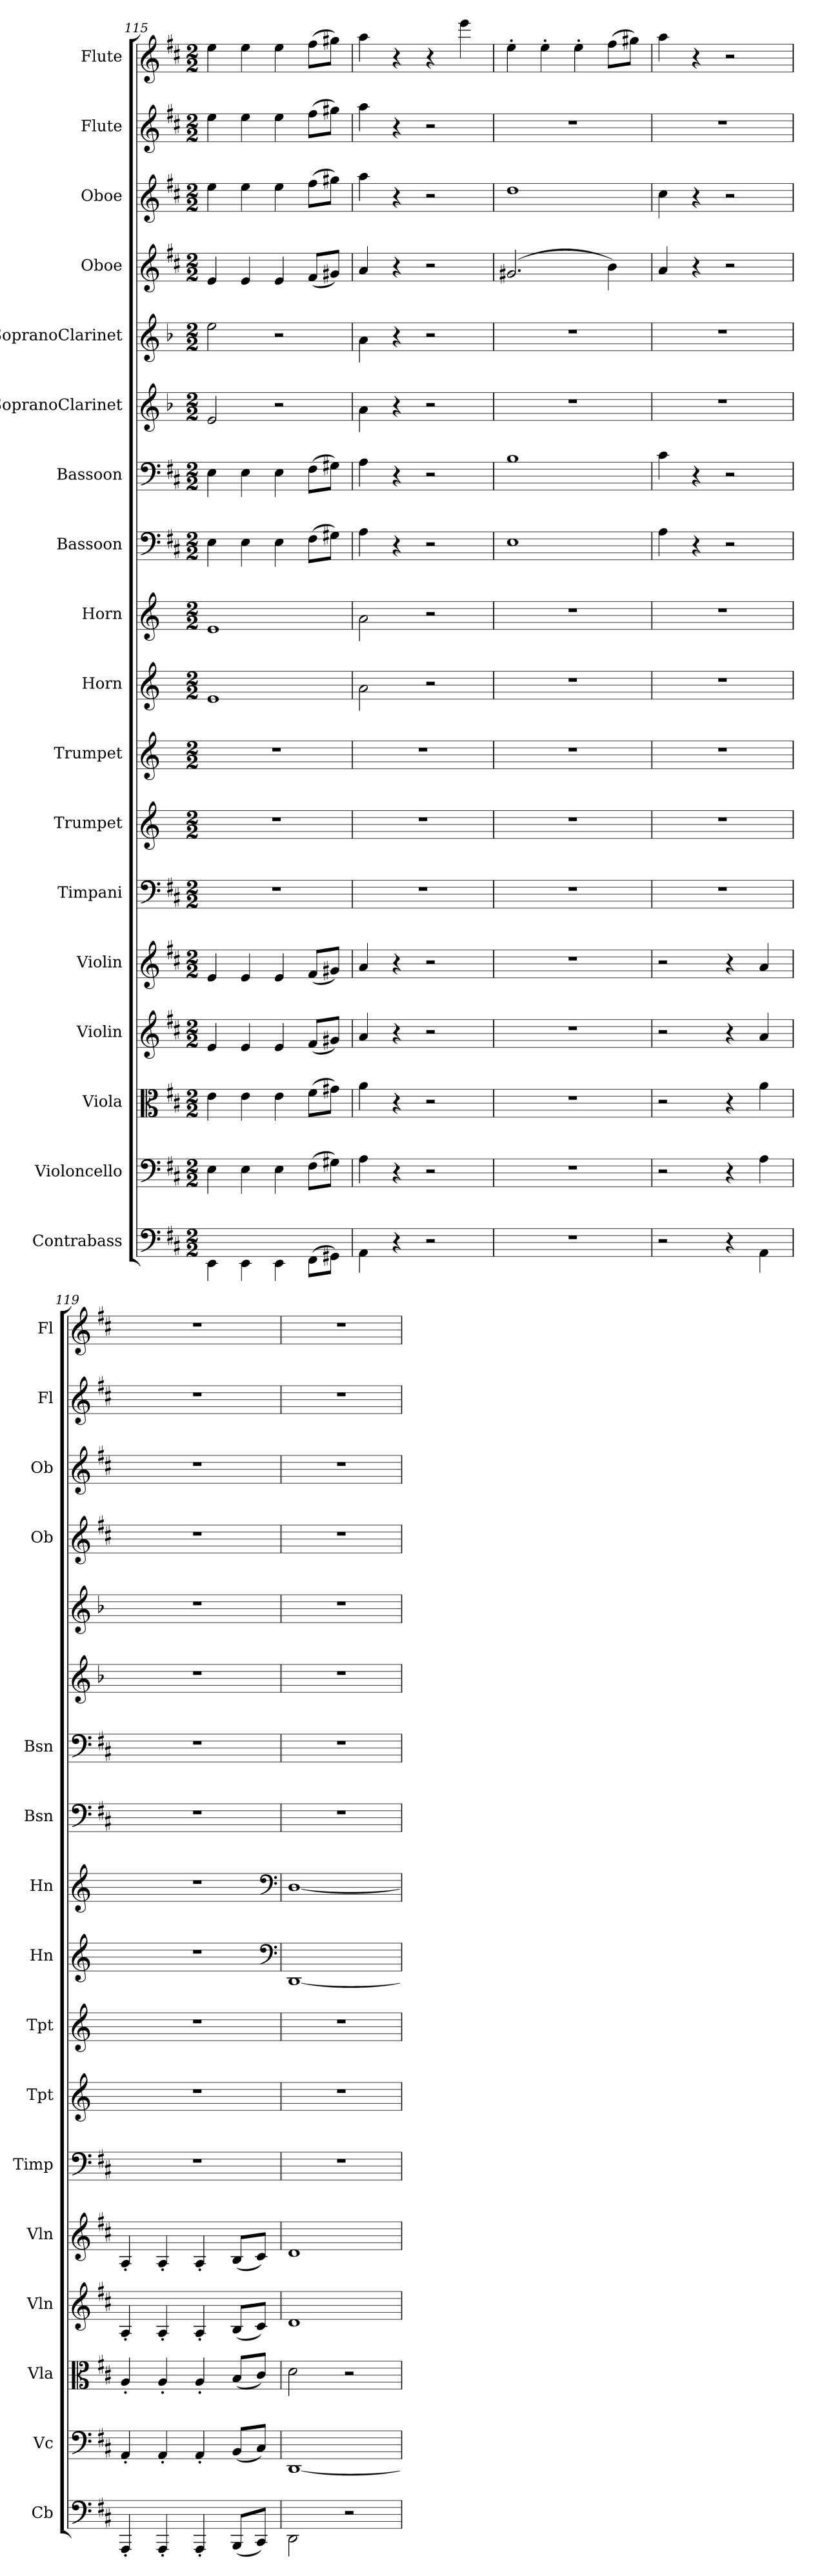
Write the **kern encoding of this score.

**kern	**kern	**kern	**kern	**kern	**kern	**kern	**kern	**kern	**kern	**kern	**kern	**kern	**kern	**kern	**kern	**kern	**kern
*part18	*part17	*part16	*part15	*part14	*part13	*part12	*part11	*part10	*part9	*part8	*part7	*part6	*part5	*part4	*part3	*part2	*part1
*staff18	*staff17	*staff16	*staff15	*staff14	*staff13	*staff12	*staff11	*staff10	*staff9	*staff8	*staff7	*staff6	*staff5	*staff4	*staff3	*staff2	*staff1
*I"Contrabass	*I"Violoncello	*I"Viola	*I"Violin	*I"Violin	*I"Timpani	*I"Trumpet	*I"Trumpet	*I"Horn	*I"Horn	*I"Bassoon	*I"Bassoon	*I"SopranoClarinet	*I"SopranoClarinet	*I"Oboe	*I"Oboe	*I"Flute	*I"Flute
*I'Cb	*I'Vc	*I'Vla	*I'Vln	*I'Vln	*I'Timp	*I'Tpt	*I'Tpt	*I'Hn	*I'Hn	*I'Bsn	*I'Bsn	*	*	*I'Ob	*I'Ob	*I'Fl	*I'Fl
*clefF4	*clefF4	*clefC3	*clefG2	*clefG2	*clefF4	*clefG2	*clefG2	*clefG2	*clefG2	*clefF4	*clefF4	*clefG2	*clefG2	*clefG2	*clefG2	*clefG2	*clefG2
*k[f#c#]	*k[f#c#]	*k[f#c#]	*k[f#c#]	*k[f#c#]	*k[f#c#]	*k[]	*k[]	*k[]	*k[]	*k[f#c#]	*k[f#c#]	*k[b-]	*k[b-]	*k[f#c#]	*k[f#c#]	*k[f#c#]	*k[f#c#]
*M2/2	*M2/2	*M2/2	*M2/2	*M2/2	*M2/2	*M2/2	*M2/2	*M2/2	*M2/2	*M2/2	*M2/2	*M2/2	*M2/2	*M2/2	*M2/2	*M2/2	*M2/2
=115	=115	=115	=115	=115	=115	=115	=115	=115	=115	=115	=115	=115	=115	=115	=115	=115	=115
4EE\	4E\	4e\	4e/	4e/	1r	1r	1r	1e\	1e\	4E\	4E\	2e/	2ee\	4e/	4ee\	4ee\	4ee\
4EE\	4E\	4e\	4e/	4e/	.	.	.	.	.	4E\	4E\	.	.	4e/	4ee\	4ee\	4ee\
4EE\	4E\	4e\	4e/	4e/	.	.	.	.	.	4E\	4E\	2r	2r	4e/	4ee\	4ee\	4ee\
(8FF#\L	(8F#\L	(8f#\L	(8f#/L	(8f#/L	.	.	.	.	.	(8F#\L	(8F#\L	.	.	(8f#/L	(8ff#\L	(8ff#\L	(8ff#\L
8GG#X\J)	8G#X\J)	8g#X\J)	8g#X/J)	8g#X/J)	.	.	.	.	.	8G#X\J)	8G#X\J)	.	.	8g#X/J)	8gg#X\J)	8gg#X\J)	8gg#X\J)
=116	=116	=116	=116	=116	=116	=116	=116	=116	=116	=116	=116	=116	=116	=116	=116	=116	=116
4AA\	4A\	4a\	4a/	4a/	1r	1r	1r	2a\	2a\	4A\	4A\	4a\	4a\	4a/	4aa\	4aa\	4aa\
4r	4r	4r	4r	4r	.	.	.	.	.	4r	4r	4r	4r	4r	4r	4r	4r
2r	2r	2r	2r	2r	.	.	.	2r	2r	2r	2r	2r	2r	2r	2r	2r	4r
.	.	.	.	.	.	.	.	.	.	.	.	.	.	.	.	.	4eee\
=117	=117	=117	=117	=117	=117	=117	=117	=117	=117	=117	=117	=117	=117	=117	=117	=117	=117
1r	1r	1r	1r	1r	1r	1r	1r	1r	1r	1E\	1B\	1r	1r	(2.g#X/	1dd\	1r	4ee'\
.	.	.	.	.	.	.	.	.	.	.	.	.	.	.	.	.	4ee'\
.	.	.	.	.	.	.	.	.	.	.	.	.	.	.	.	.	4ee'\
.	.	.	.	.	.	.	.	.	.	.	.	.	.	4b\)	.	.	(8ff#\L
.	.	.	.	.	.	.	.	.	.	.	.	.	.	.	.	.	8gg#X\J)
=118	=118	=118	=118	=118	=118	=118	=118	=118	=118	=118	=118	=118	=118	=118	=118	=118	=118
2r	2r	2r	2r	2r	1r	1r	1r	1r	1r	4A\	4c#\	1r	1r	4a/	4cc#\	1r	4aa\
.	.	.	.	.	.	.	.	.	.	4r	4r	.	.	4r	4r	.	4r
4r	4r	4r	4r	4r	.	.	.	.	.	2r	2r	.	.	2r	2r	.	2r
4AA\	4A\	4a\	4a/	4a/	.	.	.	.	.	.	.	.	.	.	.	.	.
=119	=119	=119	=119	=119	=119	=119	=119	=119	=119	=119	=119	=119	=119	=119	=119	=119	=119
4AAA'/	4AA'/	4A'/	4A'/	4A'/	1r	1r	1r	1r	1r	1r	1r	1r	1r	1r	1r	1r	1r
4AAA'/	4AA'/	4A'/	4A'/	4A'/	.	.	.	.	.	.	.	.	.	.	.	.	.
4AAA'/	4AA'/	4A'/	4A'/	4A'/	.	.	.	.	.	.	.	.	.	.	.	.	.
(8BBB/L	(8BB/L	(8B/L	(8B/L	(8B/L	.	.	.	.	.	.	.	.	.	.	.	.	.
8CC#/J)	8C#/J)	8c#/J)	8c#/J)	8c#/J)	.	.	.	.	.	.	.	.	.	.	.	.	.
*	*	*	*	*	*	*	*	*clefF4	*clefF4	*	*	*	*	*	*	*	*
=120	=120	=120	=120	=120	=120	=120	=120	=120	=120	=120	=120	=120	=120	=120	=120	=120	=120
2DD\	[1DD/	2d\	1d/	1d/	1r	1r	1r	[1DD/	[1D/	1r	1r	1r	1r	1r	1r	1r	1r
2r	.	2r	.	.	.	.	.	.	.	.	.	.	.	.	.	.	.
=	=	=	=	=	=	=	=	=	=	=	=	=	=	=	=	=	=
*-	*-	*-	*-	*-	*-	*-	*-	*-	*-	*-	*-	*-	*-	*-	*-	*-	*-
